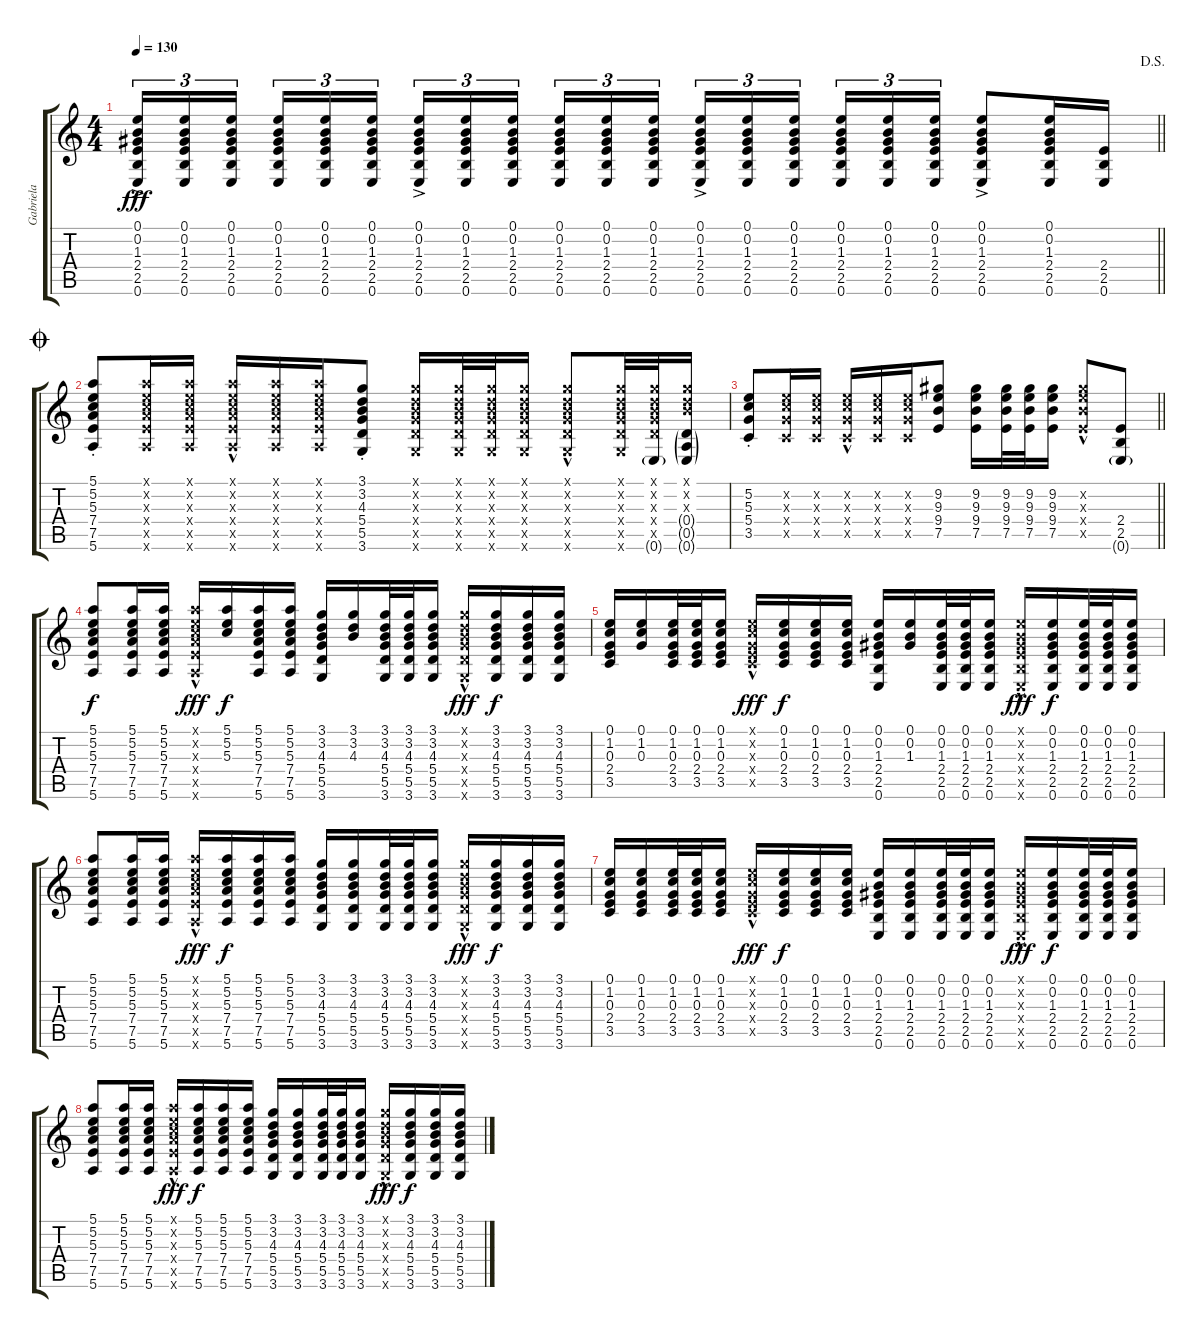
\track ("Gabriela" "Gabriela") {instrument acousticguitarnylon}
\staff {score tabs}
\tuning (E4 B3 G3 D3 A2 E2) {hide}
\ts (4 4)
\jump dalsegno
\tempo 130
\clef g2
\barLineRight lightlight
\ks c
(0.1{ac} 0.2{ac} 1.3{ac} 2.4{ac} 2.5{ac} 0.6{ac}).16{tu (3 2) dy fff} (0.1 0.2 1.3 2.4 2.5 0.6).16{tu (3 2)} (0.1 0.2 1.3 2.4 2.5 0.6).16{tu (3 2) beam splitsecondary} (0.1 0.2 1.3 2.4 2.5 0.6).16{tu (3 2)} (0.1 0.2 1.3 2.4 2.5 0.6).16{tu (3 2)} (0.1 0.2 1.3 2.4 2.5 0.6).16{tu (3 2)} (0.1{ac} 0.2{ac} 1.3{ac} 2.4{ac} 2.5{ac} 0.6{ac}).16{tu (3 2)} (0.1 0.2 1.3 2.4 2.5 0.6).16{tu (3 2)} (0.1 0.2 1.3 2.4 2.5 0.6).16{tu (3 2) beam splitsecondary} (0.1 0.2 1.3 2.4 2.5 0.6).16{tu (3 2)} (0.1 0.2 1.3 2.4 2.5 0.6).16{tu (3 2)} (0.1 0.2 1.3 2.4 2.5 0.6).16{tu (3 2)} (0.1{ac} 0.2{ac} 1.3{ac} 2.4{ac} 2.5{ac} 0.6{ac}).16{tu (3 2)} (0.1 0.2 1.3 2.4 2.5 0.6).16{tu (3 2)} (0.1 0.2 1.3 2.4 2.5 0.6).16{tu (3 2) beam splitsecondary} (0.1 0.2 1.3 2.4 2.5 0.6).16{tu (3 2)} (0.1 0.2 1.3 2.4 2.5 0.6).16{tu (3 2)} (0.1 0.2 1.3 2.4 2.5 0.6).16{tu (3 2)} (0.1{ac} 0.2{ac} 1.3{ac} 2.4{ac} 2.5{ac} 0.6{ac}).8 (0.1 0.2 1.3 2.4 2.5 0.6).16 (2.4 2.5 0.6).16 |
\jump coda
(5.1{st} 5.2{st} 5.3{st} 7.4{st} 7.5{st} 5.6{st}).8 (5.1{x} 5.2{x} 5.3{x} 7.4{x} 7.5{x} 5.6{x}).16 (5.1{x} 5.2{x} 5.3{x} 7.4{x} 7.5{x} 5.6{x}).16 (5.1{hac x} 5.2{hac x} 5.3{hac x} 7.4{hac x} 7.5{hac x} 5.6{hac x}).16 (5.1{x} 5.2{x} 5.3{x} 7.4{x} 7.5{x} 5.6{x}).16 (5.1{x} 5.2{x} 5.3{x} 7.4{x} 7.5{x} 5.6{x}).16 (3.1{st} 3.2{st} 4.3{st} 5.4{st} 5.5{st} 3.6{st}).8 (3.1{x} 3.2{x} 4.3{x} 5.4{x} 5.5{x} 3.6{x}).16 (3.1{x} 3.2{x} 4.3{x} 5.4{x} 5.5{x} 3.6{x}).32 (3.1{x} 3.2{x} 4.3{x} 5.4{x} 5.5{x} 3.6{x}).32 (3.1{x} 3.2{x} 4.3{x} 5.4{x} 5.5{x} 3.6{x}).16 (3.1{hac x} 3.2{hac x} 4.3{hac x} 5.4{hac x} 5.5{hac x} 3.6{hac x}).8 (3.1{x} 3.2{x} 4.3{x} 5.4{x} 5.5{x} 3.6{x}).32 (3.1{x} 3.2{x} 4.3{x} 5.4{x} 5.5{x} 0.6{g}).32 (3.1{x} 3.2{x} 4.3{x} 0.4{g} 0.5{g} 0.6{g}).16 |
\barLineRight lightlight
(5.2{st} 5.3{st} 5.4{st} 3.5{st}).8 (5.2{x} 5.3{x} 5.4{x} 3.5{x}).16 (5.2{x} 5.3{x} 5.4{x} 3.5{x}).16 (5.2{hac x} 5.3{hac x} 5.4{hac x} 3.5{hac x}).16 (5.2{x} 5.3{x} 5.4{x} 3.5{x}).16 (5.2{x} 5.3{x} 5.4{x} 3.5{x}).16 (9.2 9.3 9.4 7.5).8 (9.2 9.3 9.4 7.5).16 (9.2 9.3 9.4 7.5).32 (9.2 9.3 9.4 7.5).32 (9.2 9.3 9.4 7.5).16 (9.2{hac x} 9.3{hac x} 9.4{hac x} 7.5{hac x}).8 (2.4 2.5 0.6{g}).8 |
(5.1 5.2 5.3 7.4 7.5 5.6).8{dy f} (5.1 5.2 5.3 7.4 7.5 5.6).16 (5.1 5.2 5.3 7.4 7.5 5.6).16 (5.1{hac x} 5.2{hac x} 5.3{hac x} 7.4{hac x} 7.5{hac x} 5.6{hac x}).16{dy fff} (5.1 5.2 5.3).16{dy f} (5.1 5.2 5.3 7.4 7.5 5.6).16 (5.1 5.2 5.3 7.4 7.5 5.6).16 (3.1 3.2 4.3 5.4 5.5 3.6).16 (3.1 3.2 4.3).16 (3.1 3.2 4.3 5.4 5.5 3.6).32 (3.1 3.2 4.3 5.4 5.5 3.6).32 (3.1 3.2 4.3 5.4 5.5 3.6).16 (3.1{hac x} 3.2{hac x} 4.3{hac x} 5.4{hac x} 5.5{hac x} 3.6{hac x}).16{dy fff} (3.1 3.2 4.3 5.4 5.5 3.6).16{dy f} (3.1 3.2 4.3 5.4 5.5 3.6).16 (3.1 3.2 4.3 5.4 5.5 3.6).16 |
(0.1 1.2 0.3 2.4 3.5).16 (0.1 1.2 0.3).16 (0.1 1.2 0.3 2.4 3.5).32 (0.1 1.2 0.3 2.4 3.5).32 (0.1 1.2 0.3 2.4 3.5).16 (0.1{hac x} 1.2{hac x} 0.3{hac x} 2.4{hac x} 3.5{hac x}).16{dy fff} (0.1 1.2 0.3 2.4 3.5).16{dy f} (0.1 1.2 0.3 2.4 3.5).16 (0.1 1.2 0.3 2.4 3.5).16 (0.1 0.2 1.3 2.4 2.5 0.6).16 (0.1 0.2 1.3).16 (0.1 0.2 1.3 2.4 2.5 0.6).32 (0.1 0.2 1.3 2.4 2.5 0.6).32 (0.1 0.2 1.3 2.4 2.5 0.6).16 (0.1{hac x} 0.2{hac x} 1.3{hac x} 2.4{hac x} 2.5{hac x} 0.6{hac x}).16{dy fff} (0.1 0.2 1.3 2.4 2.5 0.6).16{dy f} (0.1 0.2 1.3 2.4 2.5 0.6).32 (0.1 0.2 1.3 2.4 2.5 0.6).32 (0.1 0.2 1.3 2.4 2.5 0.6).16 |
(5.1 5.2 5.3 7.4 7.5 5.6).8 (5.1 5.2 5.3 7.4 7.5 5.6).16 (5.1 5.2 5.3 7.4 7.5 5.6).16 (5.1{hac x} 5.2{hac x} 5.3{hac x} 7.4{hac x} 7.5{hac x} 5.6{hac x}).16{dy fff} (5.1 5.2 5.3 7.4 7.5 5.6).16{dy f} (5.1 5.2 5.3 7.4 7.5 5.6).16 (5.1 5.2 5.3 7.4 7.5 5.6).16 (3.1 3.2 4.3 5.4 5.5 3.6).16 (3.1 3.2 4.3 5.4 5.5 3.6).16 (3.1 3.2 4.3 5.4 5.5 3.6).32 (3.1 3.2 4.3 5.4 5.5 3.6).32 (3.1 3.2 4.3 5.4 5.5 3.6).16 (3.1{hac x} 3.2{hac x} 4.3{hac x} 5.4{hac x} 5.5{hac x} 3.6{hac x}).16{dy fff} (3.1 3.2 4.3 5.4 5.5 3.6).16{dy f} (3.1 3.2 4.3 5.4 5.5 3.6).16 (3.1 3.2 4.3 5.4 5.5 3.6).16 |
(0.1 1.2 0.3 2.4 3.5).16 (0.1 1.2 0.3 2.4 3.5).16 (0.1 1.2 0.3 2.4 3.5).32 (0.1 1.2 0.3 2.4 3.5).32 (0.1 1.2 0.3 2.4 3.5).16 (0.1{hac x} 1.2{hac x} 0.3{hac x} 2.4{hac x} 3.5{hac x}).16{dy fff} (0.1 1.2 0.3 2.4 3.5).16{dy f} (0.1 1.2 0.3 2.4 3.5).16 (0.1 1.2 0.3 2.4 3.5).16 (0.1 0.2 1.3 2.4 2.5 0.6).16 (0.1 0.2 1.3 2.4 2.5 0.6).16 (0.1 0.2 1.3 2.4 2.5 0.6).32 (0.1 0.2 1.3 2.4 2.5 0.6).32 (0.1 0.2 1.3 2.4 2.5 0.6).16 (0.1{hac x} 0.2{hac x} 1.3{hac x} 2.4{hac x} 2.5{hac x} 0.6{hac x}).16{dy fff} (0.1 0.2 1.3 2.4 2.5 0.6).16{dy f} (0.1 0.2 1.3 2.4 2.5 0.6).32 (0.1 0.2 1.3 2.4 2.5 0.6).32 (0.1 0.2 1.3 2.4 2.5 0.6).16 |
(5.1 5.2 5.3 7.4 7.5 5.6).8 (5.1 5.2 5.3 7.4 7.5 5.6).16 (5.1 5.2 5.3 7.4 7.5 5.6).16 (5.1{hac x} 5.2{hac x} 5.3{hac x} 7.4{hac x} 7.5{hac x} 5.6{hac x}).16{dy fff} (5.1 5.2 5.3 7.4 7.5 5.6).16{dy f} (5.1 5.2 5.3 7.4 7.5 5.6).16 (5.1 5.2 5.3 7.4 7.5 5.6).16 (3.1 3.2 4.3 5.4 5.5 3.6).16 (3.1 3.2 4.3 5.4 5.5 3.6).16 (3.1 3.2 4.3 5.4 5.5 3.6).32 (3.1 3.2 4.3 5.4 5.5 3.6).32 (3.1 3.2 4.3 5.4 5.5 3.6).16 (3.1{hac x} 3.2{hac x} 4.3{hac x} 5.4{hac x} 5.5{hac x} 3.6{hac x}).16{dy fff} (3.1 3.2 4.3 5.4 5.5 3.6).16{dy f} (3.1 3.2 4.3 5.4 5.5 3.6).16 (3.1 3.2 4.3 5.4 5.5 3.6).16
